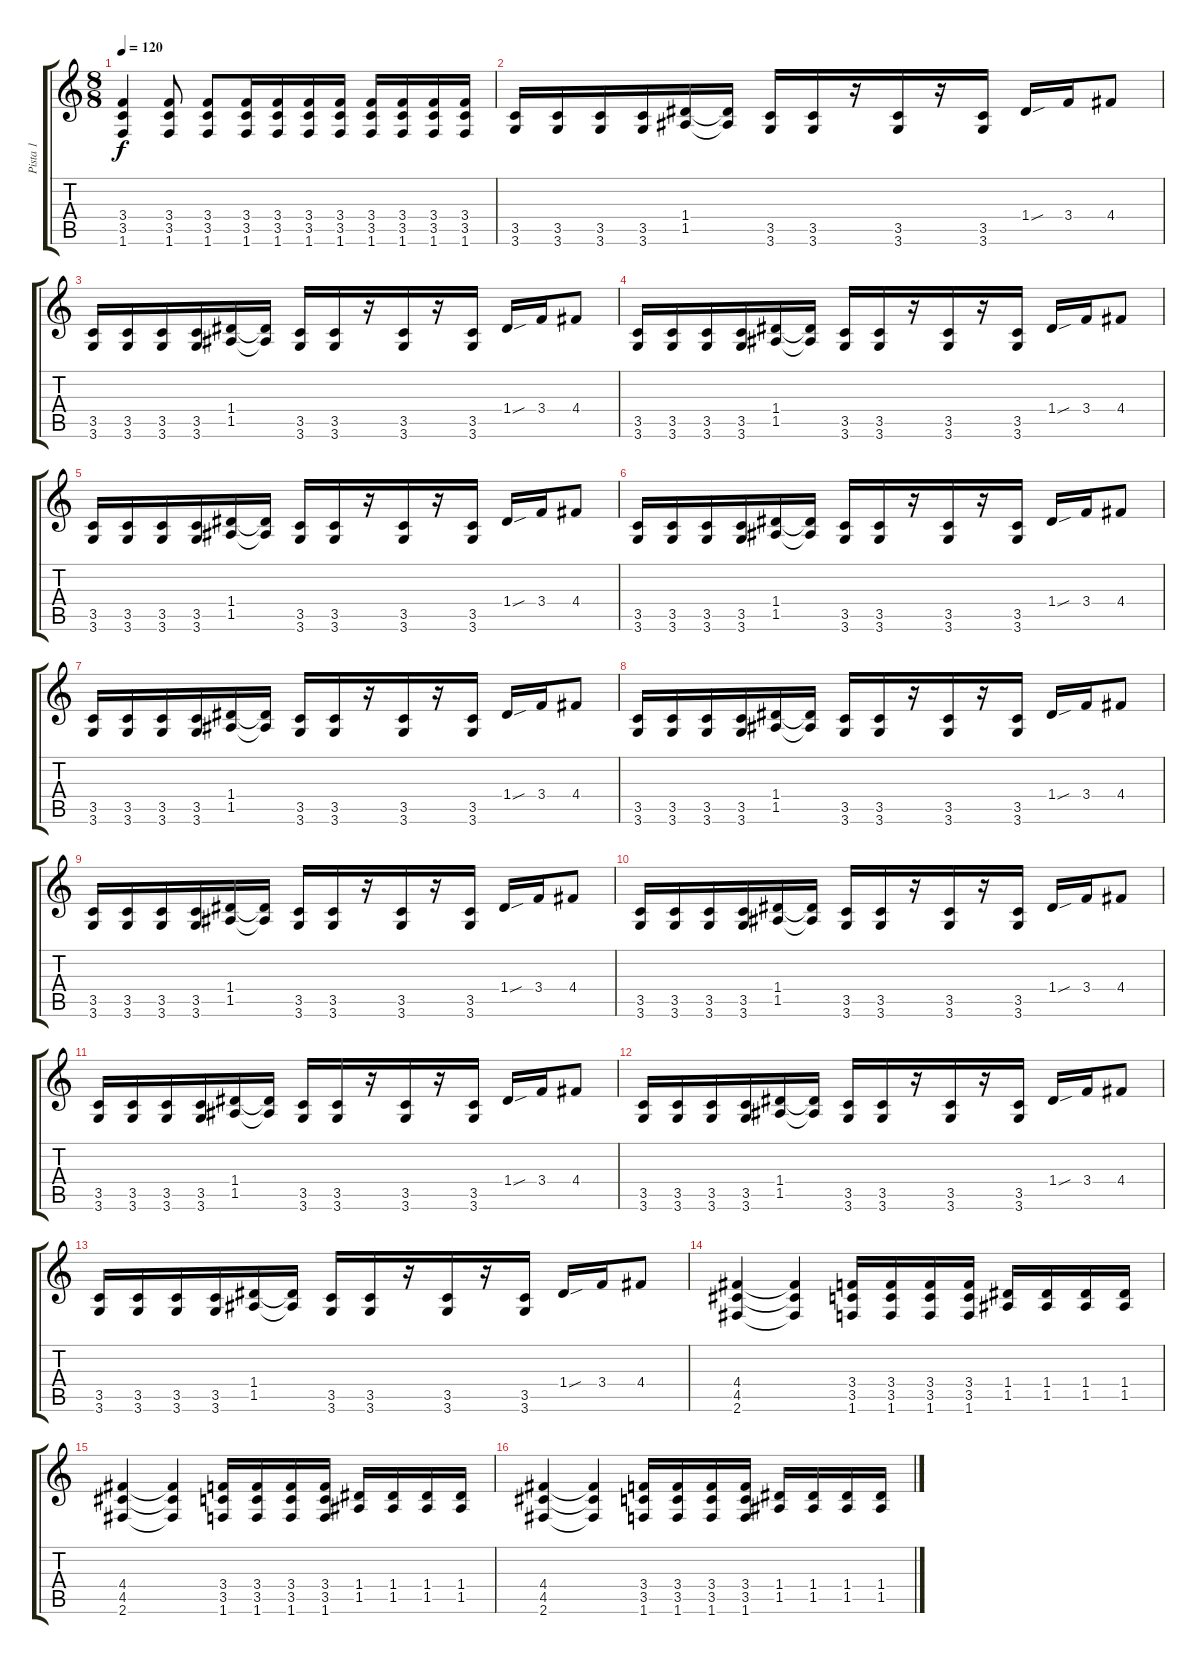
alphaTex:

\track ("Pista 1" "Pista 1") {instrument distortionguitar}
\staff {score tabs}
\tuning (E4 B3 G3 D3 A2 E2) {hide}
\ts (8 8)
\tempo 120
\clef g2
\ks c
(3.4 3.5 1.6).4{dy f} (3.4 3.5 1.6).8 (3.4 3.5 1.6).8 (3.4 3.5 1.6).16 (3.4 3.5 1.6).16 (3.4 3.5 1.6).16 (3.4 3.5 1.6).16 (3.4 3.5 1.6).16 (3.4 3.5 1.6).16 (3.4 3.5 1.6).16 (3.4 3.5 1.6).16 |
(3.5 3.6).16 (3.5 3.6).16 (3.5 3.6).16 (3.5 3.6).16 (1.4 1.5).16 (1.4{t} 1.5{t}).16 (3.5 3.6).16 (3.5 3.6).16 r.16 (3.5 3.6).16 r.16 (3.5 3.6).16 1.4{sou}.16 3.4.16 4.4.8 |
(3.5 3.6).16 (3.5 3.6).16 (3.5 3.6).16 (3.5 3.6).16 (1.4 1.5).16 (1.4{t} 1.5{t}).16 (3.5 3.6).16 (3.5 3.6).16 r.16 (3.5 3.6).16 r.16 (3.5 3.6).16 1.4{sou}.16 3.4.16 4.4.8 |
(3.5 3.6).16 (3.5 3.6).16 (3.5 3.6).16 (3.5 3.6).16 (1.4 1.5).16 (1.4{t} 1.5{t}).16 (3.5 3.6).16 (3.5 3.6).16 r.16 (3.5 3.6).16 r.16 (3.5 3.6).16 1.4{sou}.16 3.4.16 4.4.8 |
(3.5 3.6).16 (3.5 3.6).16 (3.5 3.6).16 (3.5 3.6).16 (1.4 1.5).16 (1.4{t} 1.5{t}).16 (3.5 3.6).16 (3.5 3.6).16 r.16 (3.5 3.6).16 r.16 (3.5 3.6).16 1.4{sou}.16 3.4.16 4.4.8 |
(3.5 3.6).16 (3.5 3.6).16 (3.5 3.6).16 (3.5 3.6).16 (1.4 1.5).16 (1.4{t} 1.5{t}).16 (3.5 3.6).16 (3.5 3.6).16 r.16 (3.5 3.6).16 r.16 (3.5 3.6).16 1.4{sou}.16 3.4.16 4.4.8 |
(3.5 3.6).16 (3.5 3.6).16 (3.5 3.6).16 (3.5 3.6).16 (1.4 1.5).16 (1.4{t} 1.5{t}).16 (3.5 3.6).16 (3.5 3.6).16 r.16 (3.5 3.6).16 r.16 (3.5 3.6).16 1.4{sou}.16 3.4.16 4.4.8 |
(3.5 3.6).16 (3.5 3.6).16 (3.5 3.6).16 (3.5 3.6).16 (1.4 1.5).16 (1.4{t} 1.5{t}).16 (3.5 3.6).16 (3.5 3.6).16 r.16 (3.5 3.6).16 r.16 (3.5 3.6).16 1.4{sou}.16 3.4.16 4.4.8 |
(3.5 3.6).16 (3.5 3.6).16 (3.5 3.6).16 (3.5 3.6).16 (1.4 1.5).16 (1.4{t} 1.5{t}).16 (3.5 3.6).16 (3.5 3.6).16 r.16 (3.5 3.6).16 r.16 (3.5 3.6).16 1.4{sou}.16 3.4.16 4.4.8 |
(3.5 3.6).16 (3.5 3.6).16 (3.5 3.6).16 (3.5 3.6).16 (1.4 1.5).16 (1.4{t} 1.5{t}).16 (3.5 3.6).16 (3.5 3.6).16 r.16 (3.5 3.6).16 r.16 (3.5 3.6).16 1.4{sou}.16 3.4.16 4.4.8 |
(3.5 3.6).16 (3.5 3.6).16 (3.5 3.6).16 (3.5 3.6).16 (1.4 1.5).16 (1.4{t} 1.5{t}).16 (3.5 3.6).16 (3.5 3.6).16 r.16 (3.5 3.6).16 r.16 (3.5 3.6).16 1.4{sou}.16 3.4.16 4.4.8 |
(3.5 3.6).16 (3.5 3.6).16 (3.5 3.6).16 (3.5 3.6).16 (1.4 1.5).16 (1.4{t} 1.5{t}).16 (3.5 3.6).16 (3.5 3.6).16 r.16 (3.5 3.6).16 r.16 (3.5 3.6).16 1.4{sou}.16 3.4.16 4.4.8 |
(3.5 3.6).16 (3.5 3.6).16 (3.5 3.6).16 (3.5 3.6).16 (1.4 1.5).16 (1.4{t} 1.5{t}).16 (3.5 3.6).16 (3.5 3.6).16 r.16 (3.5 3.6).16 r.16 (3.5 3.6).16 1.4{sou}.16 3.4.16 4.4.8 |
(4.4 4.5 2.6).4 (4.4{t} 4.5{t} 2.6{t}).4 (3.4 3.5 1.6).16 (3.4 3.5 1.6).16 (3.4 3.5 1.6).16 (3.4 3.5 1.6).16 (1.4 1.5).16 (1.4 1.5).16 (1.4 1.5).16 (1.4 1.5).16 |
(4.4 4.5 2.6).4 (4.4{t} 4.5{t} 2.6{t}).4 (3.4 3.5 1.6).16 (3.4 3.5 1.6).16 (3.4 3.5 1.6).16 (3.4 3.5 1.6).16 (1.4 1.5).16 (1.4 1.5).16 (1.4 1.5).16 (1.4 1.5).16 |
(4.4 4.5 2.6).4 (4.4{t} 4.5{t} 2.6{t}).4 (3.4 3.5 1.6).16 (3.4 3.5 1.6).16 (3.4 3.5 1.6).16 (3.4 3.5 1.6).16 (1.4 1.5).16 (1.4 1.5).16 (1.4 1.5).16 (1.4 1.5).16
